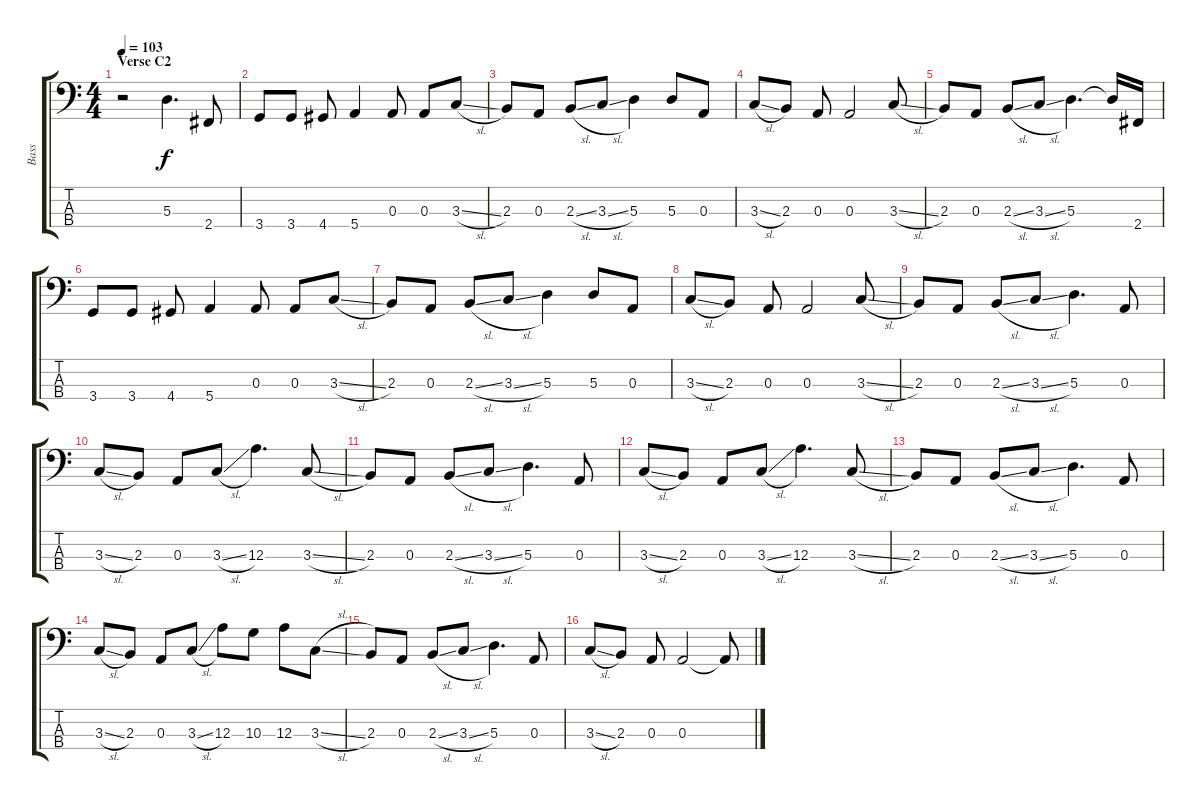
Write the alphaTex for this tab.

\track ("Bass" "Bass") {instrument electricbassfinger}
\staff {score tabs}
\tuning (G2 D2 A1 E1) {hide}
\ts (4 4)
\section ("" "Verse C2")
\tempo 103
\clef f4
\ks c
r.2{dy f} 5.3.4{d} 2.4.8 |
3.4.8 3.4.8 4.4.8 5.4.4 0.3.8 0.3.8 3.3{sl}.8 |
2.3.8 0.3.8 2.3{sl}.8 3.3{sl}.8 5.3.4 5.3.8 0.3.8 |
3.3{sl}.8 2.3.8 0.3.8 0.3.2 3.3{sl}.8 |
2.3.8 0.3.8 2.3{sl}.8 3.3{sl}.8 5.3.4{d} 5.3{t}.16 2.4.16 |
3.4.8 3.4.8 4.4.8 5.4.4 0.3.8 0.3.8 3.3{sl}.8 |
2.3.8 0.3.8 2.3{sl}.8 3.3{sl}.8 5.3.4 5.3.8 0.3.8 |
3.3{sl}.8 2.3.8 0.3.8 0.3.2 3.3{sl}.8 |
2.3.8 0.3.8 2.3{sl}.8 3.3{sl}.8 5.3.4{d} 0.3.8 |
3.3{sl}.8 2.3.8 0.3.8 3.3{sl}.8 12.3.4{d} 3.3{sl}.8 |
2.3.8 0.3.8 2.3{sl}.8 3.3{sl}.8 5.3.4{d} 0.3.8 |
3.3{sl}.8 2.3.8 0.3.8 3.3{sl}.8 12.3.4{d} 3.3{sl}.8 |
2.3.8 0.3.8 2.3{sl}.8 3.3{sl}.8 5.3.4{d} 0.3.8 |
3.3{sl}.8 2.3.8 0.3.8 3.3{sl}.8 12.3.8 10.3.8 12.3.8 3.3{sl}.8 |
2.3.8 0.3.8 2.3{sl}.8 3.3{sl}.8 5.3.4{d} 0.3.8 |
3.3{sl}.8 2.3.8 0.3.8 0.3.2 0.3{t}.8
